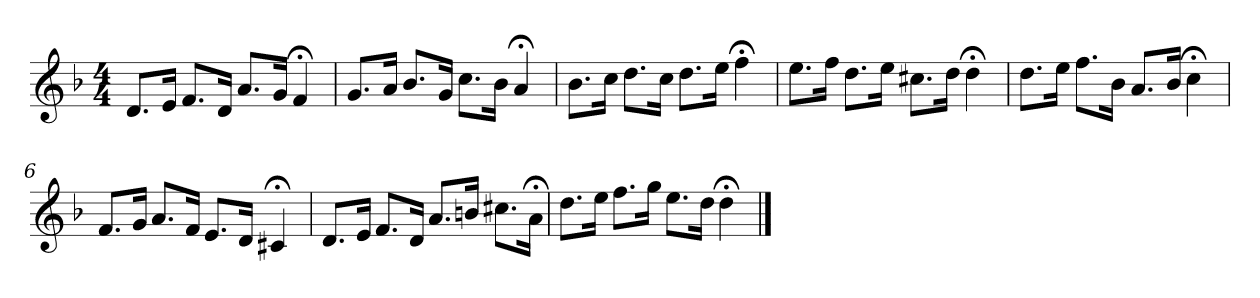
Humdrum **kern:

**kern
*part1
*staff1
*k[b-]
*d:
*M4/4
*MM120
=1
8.dL
16eJk
8.fL
16dJk
8.aL
16gJk
4f;<
=2
8.gL
16aJk
8.b-L
16gJk
8.ccL
16b-Jk
4a;<
=3
8.b-L
16ccJk
8.ddL
16ccJk
8.ddL
16eeJk
4ff;<
=4
8.eeL
16ffJk
8.ddL
16eeJk
8.cc#XL
16ddJk
4dd;<
=5
8.ddL
16eeJk
8.ffL
16b-Jk
8.aL
16b-Jk
4cc;<
=6
8.fL
16gJk
8.aL
16fJk
8.eL
16dJk
4c#X;<
=7
8.dL
16eJk
8.fL
16dJk
8.aL
16bnJk
8.cc#XL
16a;<Jk
=8
8.ddL
16eeJk
8.ffL
16ggJk
8.eeL
16ddJk
4dd;<
==
*-
